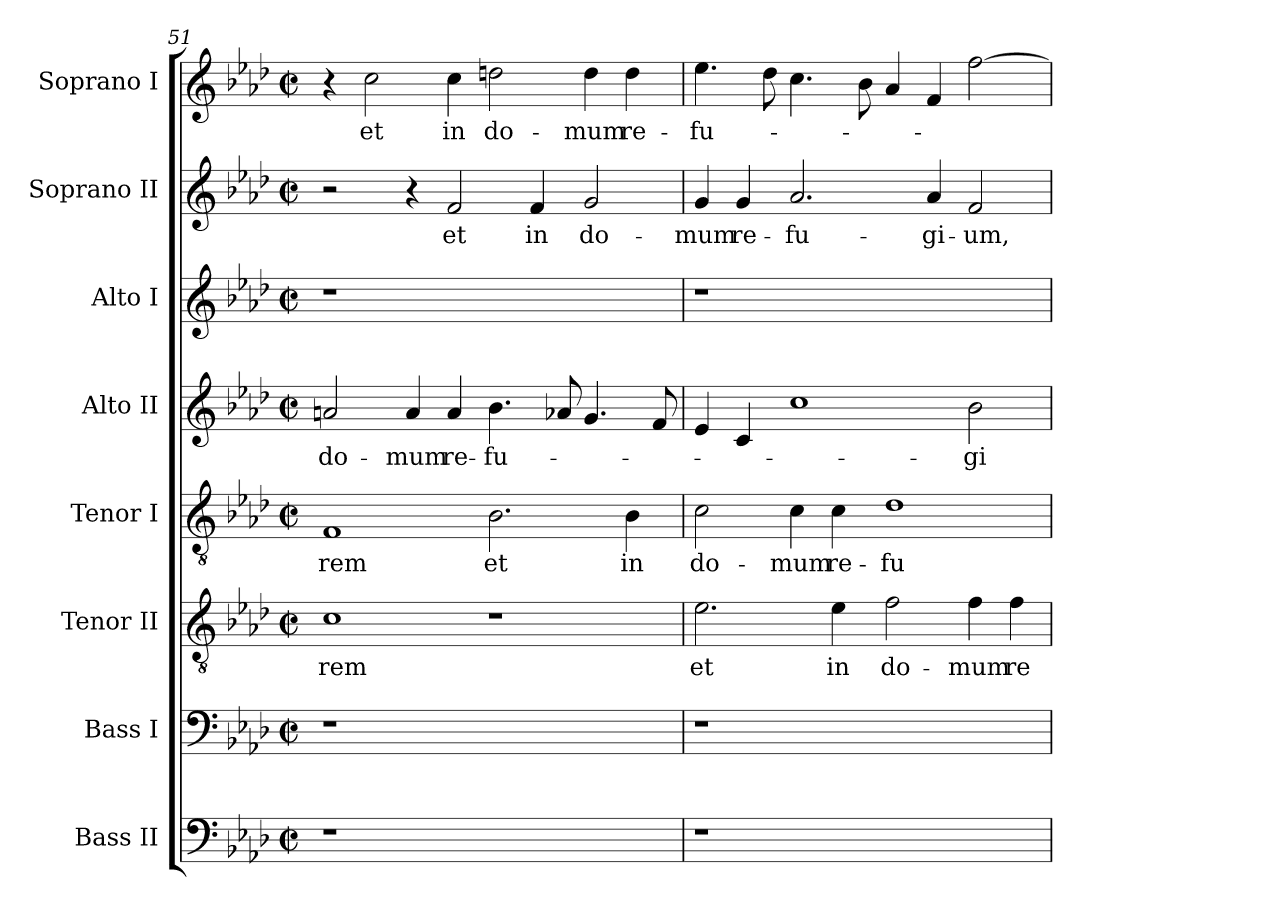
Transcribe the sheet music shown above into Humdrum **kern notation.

**kern	**kern	**kern	**text	**kern	**text	**kern	**text	**kern	**kern	**text	**kern	**text
*part8	*part7	*part6	*part6	*part5	*part5	*part4	*part4	*part3	*part2	*part2	*part1	*part1
*staff8	*staff7	*staff6	*staff6	*staff5	*staff5	*staff4	*staff4	*staff3	*staff2	*staff2	*staff1	*staff1
*I"Bass II	*I"Bass I	*I"Tenor II	*	*I"Tenor I	*	*I"Alto II	*	*I"Alto I	*I"Soprano II	*	*I"Soprano I	*
*I'B.	*	*	*	*I'T.	*	*	*	*I'A.	*	*	*	*
*clefF4	*clefF4	*clefGv2	*	*clefGv2	*	*clefG2	*	*clefG2	*clefG2	*	*clefG2	*
*	*	*ITrd7c12	*	*ITrd7c12	*	*ITrd7c12	*	*ITrd7c12	*	*	*	*
*k[b-e-a-d-]	*k[b-e-a-d-]	*k[b-e-a-d-]	*	*k[b-e-a-d-]	*	*k[b-e-a-d-]	*	*k[b-e-a-d-]	*k[b-e-a-d-]	*	*k[b-e-a-d-]	*
*A-:	*A-:	*A-:	*	*A-:	*	*A-:	*	*A-:	*A-:	*	*A-:	*
*M2/2	*M2/2	*M2/2	*	*M2/2	*	*M2/2	*	*M2/2	*M2/2	*	*M2/2	*
*met(c|)	*met(c|)	*met(c|)	*	*met(c|)	*	*met(c|)	*	*met(c|)	*met(c|)	*	*met(c|)	*
=51	=51	=51	=51	=51	=51	=51	=51	=51	=51	=51	=51	=51
!LO:N:vis=1	!LO:N:vis=1	!	!	!	!	!	!	!	!	!	!	!
!	!	!	!LO:LY:b:color=#000000	!	!	!	!	!	!	!	!	!
!	!	!	!	!	!LO:LY:b:color=#000000	!	!	!	!	!	!	!
!	!	!	!	!	!	!	!LO:LY:b:color=#000000	!LO:N:vis=1	!	!	!	!
1r	1r	1Ci	-rem	1FFi	-rem	2Ani/	do-	1r	2r	.	4r	.
!	!	!	!	!	!	!	!	!	!	!	!	!LO:LY:b:color=#000000
.	.	.	.	.	.	.	.	.	.	.	2cci\	et
!	!	!	!	!	!	!	!LO:LY:b:color=#000000	!	!	!	!	!
.	.	.	.	.	.	4Ai/	-mum	.	4r	.	.	.
!	!	!	!	!	!	!	!LO:LY:b:color=#000000	!	!	!	!	!
!	!	!	!	!	!	!	!	!	!	!LO:LY:b:color=#000000	!	!
!	!	!	!	!	!	!	!	!	!	!	!	!LO:LY:b:color=#000000
.	.	.	.	.	.	4Ai/	re-	.	2fi/	et	4cci\	in
!	!	!	!	!	!LO:LY:b:color=#000000	!	!	!	!	!	!	!
!	!	!	!	!	!	!	!LO:LY:b:color=#000000	!	!	!	!	!
!	!	!	!	!	!	!	!	!	!	!	!	!LO:LY:b:color=#000000
1ryy	1ryy	1r	.	2.BB-i\	et	4.B-i\	-fu-	1ryy	.	.	2ddni\	do-
!	!	!	!	!	!	!	!	!	!	!LO:LY:b:color=#000000	!	!
.	.	.	.	.	.	.	.	.	4fi/	in	.	.
.	.	.	.	.	.	8A-Xi/	.	.	.	.	.	.
!	!	!	!	!	!	!	!	!	!	!LO:LY:b:color=#000000	!	!
!	!	!	!	!	!	!	!	!	!	!	!	!LO:LY:b:color=#000000
.	.	.	.	.	.	4.Gi/	.	.	2gi/	do-	4ddi\	-mum
!	!	!	!	!	!LO:LY:b:color=#000000	!	!	!	!	!	!	!
!	!	!	!	!	!	!	!	!	!	!	!	!LO:LY:b:color=#000000
.	.	.	.	4BB-i\	in	.	.	.	.	.	4ddi\	re-
.	.	.	.	.	.	8Fi/	.	.	.	.	.	.
=52	=52	=52	=52	=52	=52	=52	=52	=52	=52	=52	=52	=52
!LO:N:vis=1	!LO:N:vis=1	!	!	!	!	!	!	!	!	!	!	!
!	!	!	!LO:LY:b:color=#000000	!	!	!	!	!	!	!	!	!
!	!	!	!	!	!LO:LY:b:color=#000000	!	!	!LO:N:vis=1	!	!	!	!
!	!	!	!	!	!	!	!	!	!	!LO:LY:b:color=#000000	!	!
!	!	!	!	!	!	!	!	!	!	!	!	!LO:LY:b:color=#000000
1r	1r	2.E-i\	et	2Ci\	do-	4E-i/	.	1r	4gi/	-mum	4.ee-i\	-fu-
!	!	!	!	!	!	!	!	!	!	!LO:LY:b:color=#000000	!	!
.	.	.	.	.	.	4Ci/	.	.	4gi/	re-	.	.
.	.	.	.	.	.	.	.	.	.	.	8dd-i\	.
!	!	!	!	!	!LO:LY:b:color=#000000	!	!	!	!	!	!	!
!	!	!	!	!	!	!	!	!	!	!LO:LY:b:color=#000000	!	!
.	.	.	.	4Ci\	-mum	1ci	.	.	2.a-i/	-fu-	4.cci\	.
!	!	!	!LO:LY:b:color=#000000	!	!	!	!	!	!	!	!	!
!	!	!	!	!	!LO:LY:b:color=#000000	!	!	!	!	!	!	!
.	.	4E-i\	in	4Ci\	re-	.	.	.	.	.	.	.
.	.	.	.	.	.	.	.	.	.	.	8b-i\	.
!	!	!	!LO:LY:b:color=#000000	!	!	!	!	!	!	!	!	!
!	!	!	!	!	!LO:LY:b:color=#000000	!	!	!	!	!	!	!
1ryy	1ryy	2Fi\	do-	1D-i	-fu-	.	.	1ryy	.	.	4a-i/	.
!	!	!	!	!	!	!	!	!	!	!LO:LY:b:color=#000000	!	!
.	.	.	.	.	.	.	.	.	4a-i/	-gi-	4fi/	.
!	!	!	!LO:LY:b:color=#000000	!	!	!	!	!	!	!	!	!
!	!	!	!	!	!	!	!LO:LY:b:color=#000000	!	!	!	!	!
!	!	!	!	!	!	!	!	!	!	!LO:LY:b:color=#000000	!	!
.	.	4Fi\	-mum	.	.	2B-i\	-gi-	.	2fi/	-um,	[>2ffi\	.
!	!	!	!LO:LY:b:color=#000000	!	!	!	!	!	!	!	!	!
.	.	4Fi\	re-	.	.	.	.	.	.	.	.	.
=	=	=	=	=	=	=	=	=	=	=	=	=
*-	*-	*-	*-	*-	*-	*-	*-	*-	*-	*-	*-	*-
